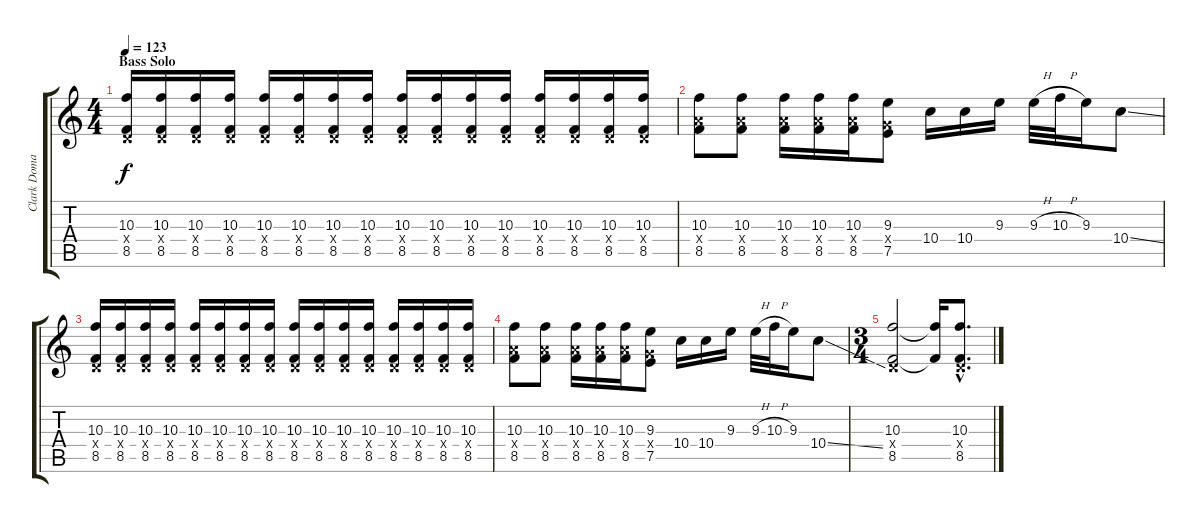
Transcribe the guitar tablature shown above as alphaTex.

\track ("Clark Domae Lead" "Clark Doma") {instrument distortionguitar}
\staff {score tabs}
\tuning (E4 B3 G3 D3 A2 E2) {hide}
\ts (4 4)
\section ("" "Bass Solo")
\tempo 123
\clef g2
\ks c
(10.3 0.4{x} 8.5).16{dy f} (10.3 0.4{x} 8.5).16 (10.3 0.4{x} 8.5).16 (10.3 0.4{x} 8.5).16 (10.3 0.4{x} 8.5).16 (10.3 0.4{x} 8.5).16 (10.3 0.4{x} 8.5).16 (10.3 0.4{x} 8.5).16 (10.3 0.4{x} 8.5).16 (10.3 0.4{x} 8.5).16 (10.3 0.4{x} 8.5).16 (10.3 0.4{x} 8.5).16 (10.3 0.4{x} 8.5).16 (10.3 0.4{x} 8.5).16 (10.3 0.4{x} 8.5).16 (10.3 0.4{x} 8.5).16 |
(10.3 7.4{x} 8.5).8 (10.3 7.4{x} 8.5).8 (10.3 7.4{x} 8.5).16 (10.3 7.4{x} 8.5).16 (10.3 7.4{x} 8.5).16 (9.3 5.4{x} 7.5).8 10.4.16 10.4.16 9.3.16 9.3{h}.32 10.3{h}.32 9.3.16 10.4{ss}.8 |
(10.3 0.4{x} 8.5).16 (10.3 0.4{x} 8.5).16 (10.3 0.4{x} 8.5).16 (10.3 0.4{x} 8.5).16 (10.3 0.4{x} 8.5).16 (10.3 0.4{x} 8.5).16 (10.3 0.4{x} 8.5).16 (10.3 0.4{x} 8.5).16 (10.3 0.4{x} 8.5).16 (10.3 0.4{x} 8.5).16 (10.3 0.4{x} 8.5).16 (10.3 0.4{x} 8.5).16 (10.3 0.4{x} 8.5).16 (10.3 0.4{x} 8.5).16 (10.3 0.4{x} 8.5).16 (10.3 0.4{x} 8.5).16 |
(10.3 7.4{x} 8.5).8 (10.3 7.4{x} 8.5).8 (10.3 7.4{x} 8.5).16 (10.3 7.4{x} 8.5).16 (10.3 7.4{x} 8.5).16 (9.3 5.4{x} 7.5).8 10.4.16 10.4.16 9.3.16 9.3{h}.32 10.3{h}.32 9.3.16 10.4{ss}.8 |
\ts (3 4)
(10.3 0.4{x} 8.5).2 (10.3{t} 8.5{t}).16 (10.3{hac} 0.4{hac x} 8.5{hac}).8{d}
